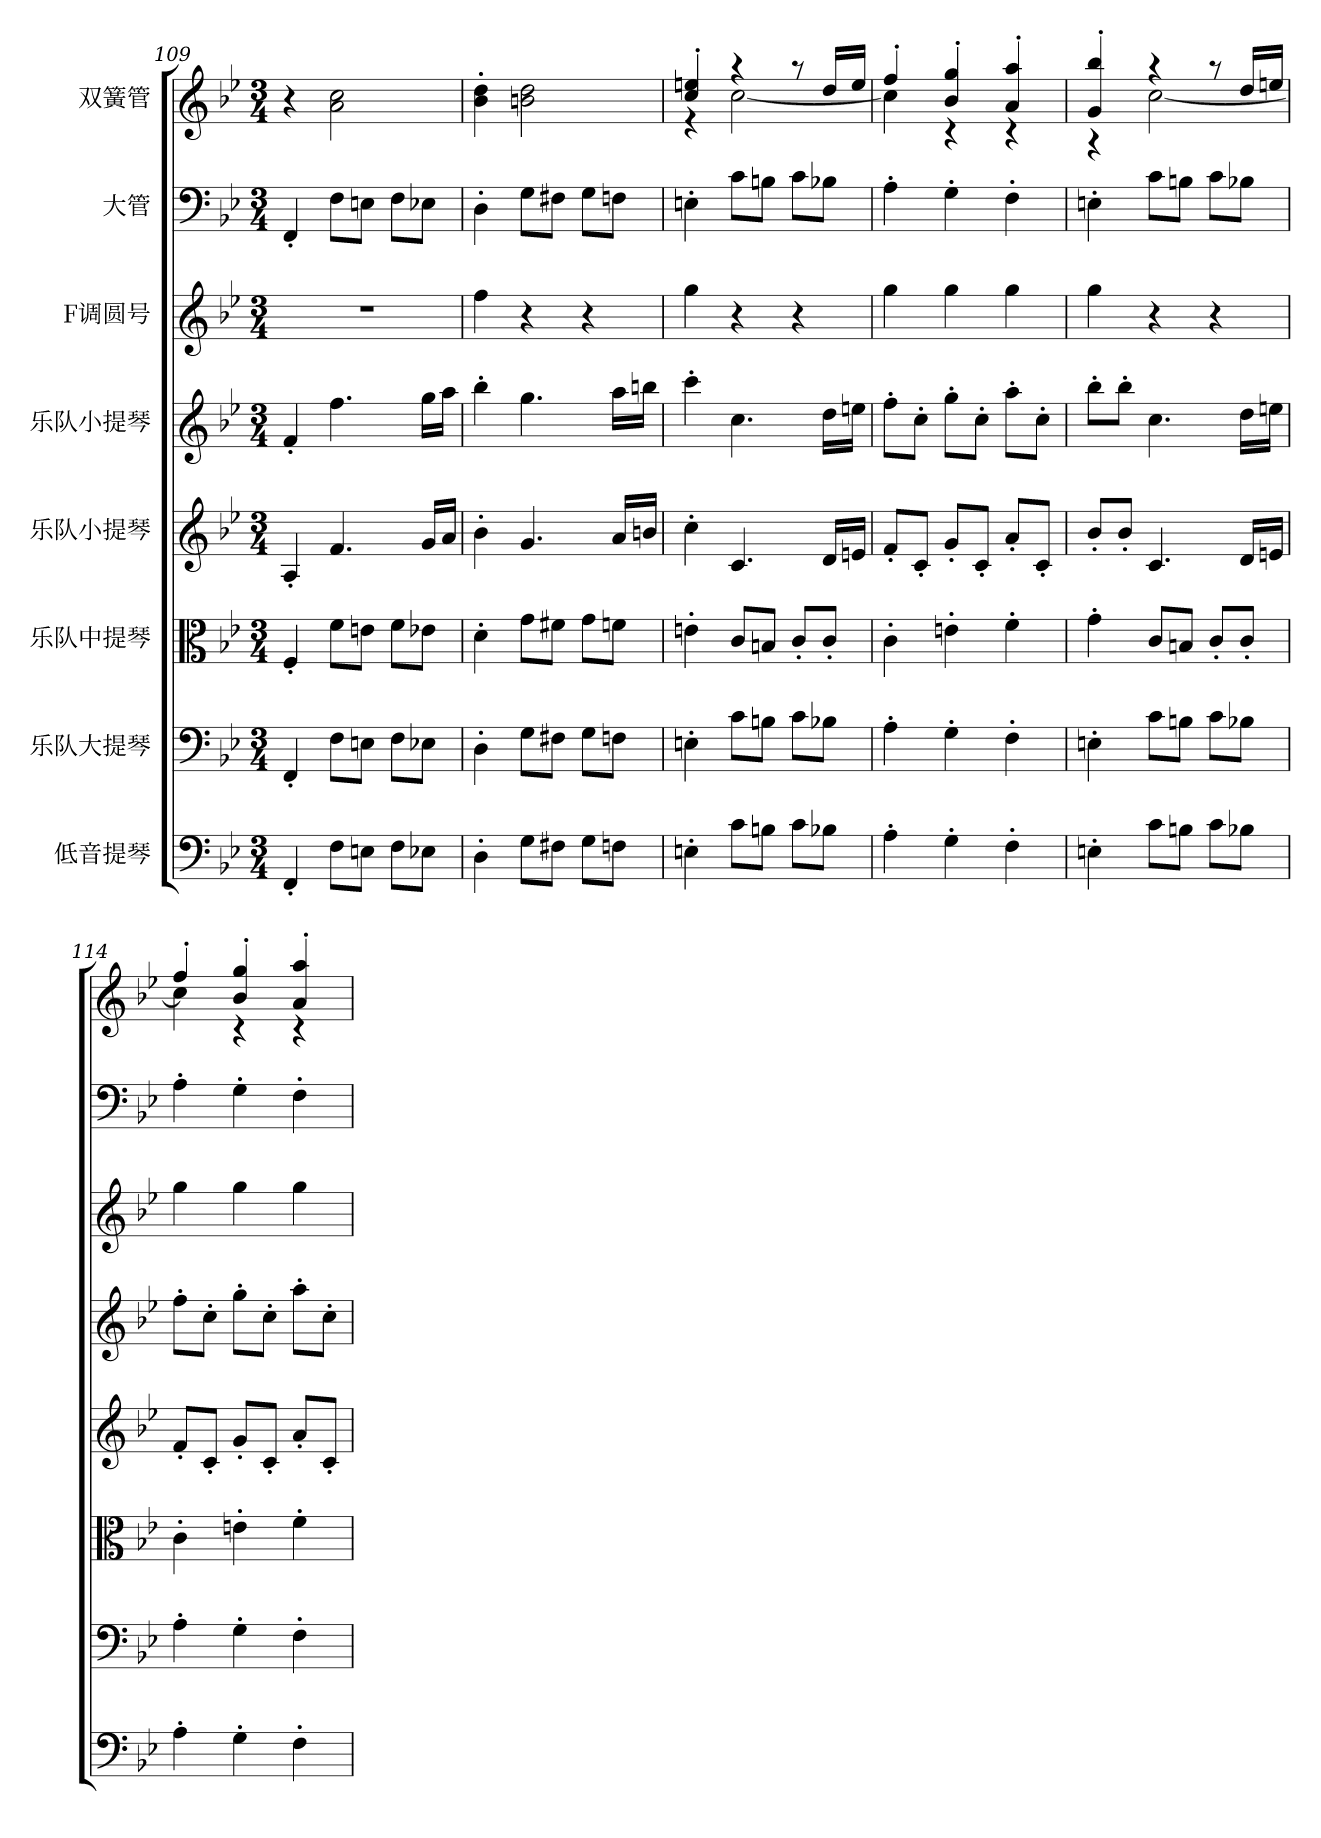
**kern	**kern	**kern	**kern	**kern	**kern	**kern	**kern
*part8	*part7	*part6	*part5	*part4	*part3	*part2	*part1
*staff8	*staff7	*staff6	*staff5	*staff4	*staff3	*staff2	*staff1
*I"低音提琴	*I"乐队大提琴	*I"乐队中提琴	*I"乐队小提琴	*I"乐队小提琴	*I"F调圆号	*I"大管	*I"双簧管
*clefF4	*clefF4	*clefC3	*clefG2	*clefG2	*clefG2	*clefF4	*clefG2
*ITrd7c12	*	*	*	*	*ITrd4c7	*	*
*k[b-e-]	*k[b-e-]	*k[b-e-]	*k[b-e-]	*k[b-e-]	*k[b-e-a-]	*k[b-e-]	*k[b-e-]
*M3/4	*M3/4	*M3/4	*M3/4	*M3/4	*M3/4	*M3/4	*M3/4
*MM168	*MM168	*MM168	*MM168	*MM168	*MM168	*MM168	*MM168
=109	=109	=109	=109	=109	=109	=109	=109
4FFF'/	4FF'/	4F'/	4A'/	4f'/	2.r	4FF'/	4r
8FF\L	8F\L	8f\L	4.f/	4.ff\	.	8F\L	2a\ 2cc\
8EEn\J	8En\J	8en\J	.	.	.	8En\J	.
8FF\L	8F\L	8f\L	.	.	.	8F\L	.
8EE-X\J	8E-X\J	8e-X\J	16g/LL	16gg\LL	.	8E-X\J	.
.	.	.	16a/JJ	16aa\JJ	.	.	.
!!LO:PB:g=z
=110	=110	=110	=110	=110	=110	=110	=110
4DD'\	4D'\	4d'\	4b-'\	4bb-'\	4b-\	4D'\	4b-\' 4dd\'
8GG\L	8G\L	8g\L	4.g/	4.gg\	4r	8G\L	2bn\ 2dd\
8FF#X\J	8F#X\J	8f#X\J	.	.	.	8F#X\J	.
8GG\L	8G\L	8g\L	.	.	4r	8G\L	.
8FFn\J	8Fn\J	8fn\J	16a/LL	16aa\LL	.	8Fn\J	.
.	.	.	16bn/JJ	16bbn\JJ	.	.	.
=111	=111	=111	=111	=111	=111	=111	=111
*	*	*	*	*	*	*	*^
4EEn'\	4En'\	4en'\	4cc'\	4ccc'\	4cc\	4En'\	4cc/' 4een/'	4r
8C\L	8c\L	8c/L	4.c/	4.cc\	4r	8c\L	4r	[2cc\
8BBn\J	8Bn\J	8Bn/J	.	.	.	8Bn\J	.	.
8C\L	8c\L	8c'/L	.	.	4r	8c\L	8r	.
8BB-X\J	8B-X\J	8c'/J	16d/LL	16dd\LL	.	8B-X\J	16dd/LL	.
.	.	.	16en/JJ	16een\JJ	.	.	16ee/JJ	.
=112	=112	=112	=112	=112	=112	=112	=112	=112
4AA'\	4A'\	4c'\	8f'/L	8ff'\L	4cc\	4A'\	4ff'/	4cc\]
.	.	.	8c'/J	8cc'\J	.	.	.	.
4GG'\	4G'\	4en'\	8g'/L	8gg'\L	4cc\	4G'\	4b-/' 4gg/'	4r
.	.	.	8c'/J	8cc'\J	.	.	.	.
4FF'\	4F'\	4f'\	8a'/L	8aa'\L	4cc\	4F'\	4a/' 4aa/'	4r
.	.	.	8c'/J	8cc'\J	.	.	.	.
=113	=113	=113	=113	=113	=113	=113	=113	=113
4EEn'\	4En'\	4g'\	8b-'/L	8bb-'\L	4cc\	4En'\	4g/' 4bb-/'	4r
.	.	.	8b-'/J	8bb-'\J	.	.	.	.
8C\L	8c\L	8c/L	4.c/	4.cc\	4r	8c\L	4r	[2cc\
8BBn\J	8Bn\J	8Bn/J	.	.	.	8Bn\J	.	.
8C\L	8c\L	8c'/L	.	.	4r	8c\L	8r	.
8BB-X\J	8B-X\J	8c'/J	16d/LL	16dd\LL	.	8B-X\J	16dd/LL	.
.	.	.	16en/JJ	16een\JJ	.	.	16een/JJ	.
=114	=114	=114	=114	=114	=114	=114	=114	=114
4AA'\	4A'\	4c'\	8f'/L	8ff'\L	4cc\	4A'\	4ff'/	4cc\]
.	.	.	8c'/J	8cc'\J	.	.	.	.
4GG'\	4G'\	4en'\	8g'/L	8gg'\L	4cc\	4G'\	4b-/' 4gg/'	4r
.	.	.	8c'/J	8cc'\J	.	.	.	.
4FF'\	4F'\	4f'\	8a'/L	8aa'\L	4cc\	4F'\	4a/' 4aa/'	4r
.	.	.	8c'/J	8cc'\J	.	.	.	.
*	*	*	*	*	*	*	*v	*v
=	=	=	=	=	=	=	=
*-	*-	*-	*-	*-	*-	*-	*-
